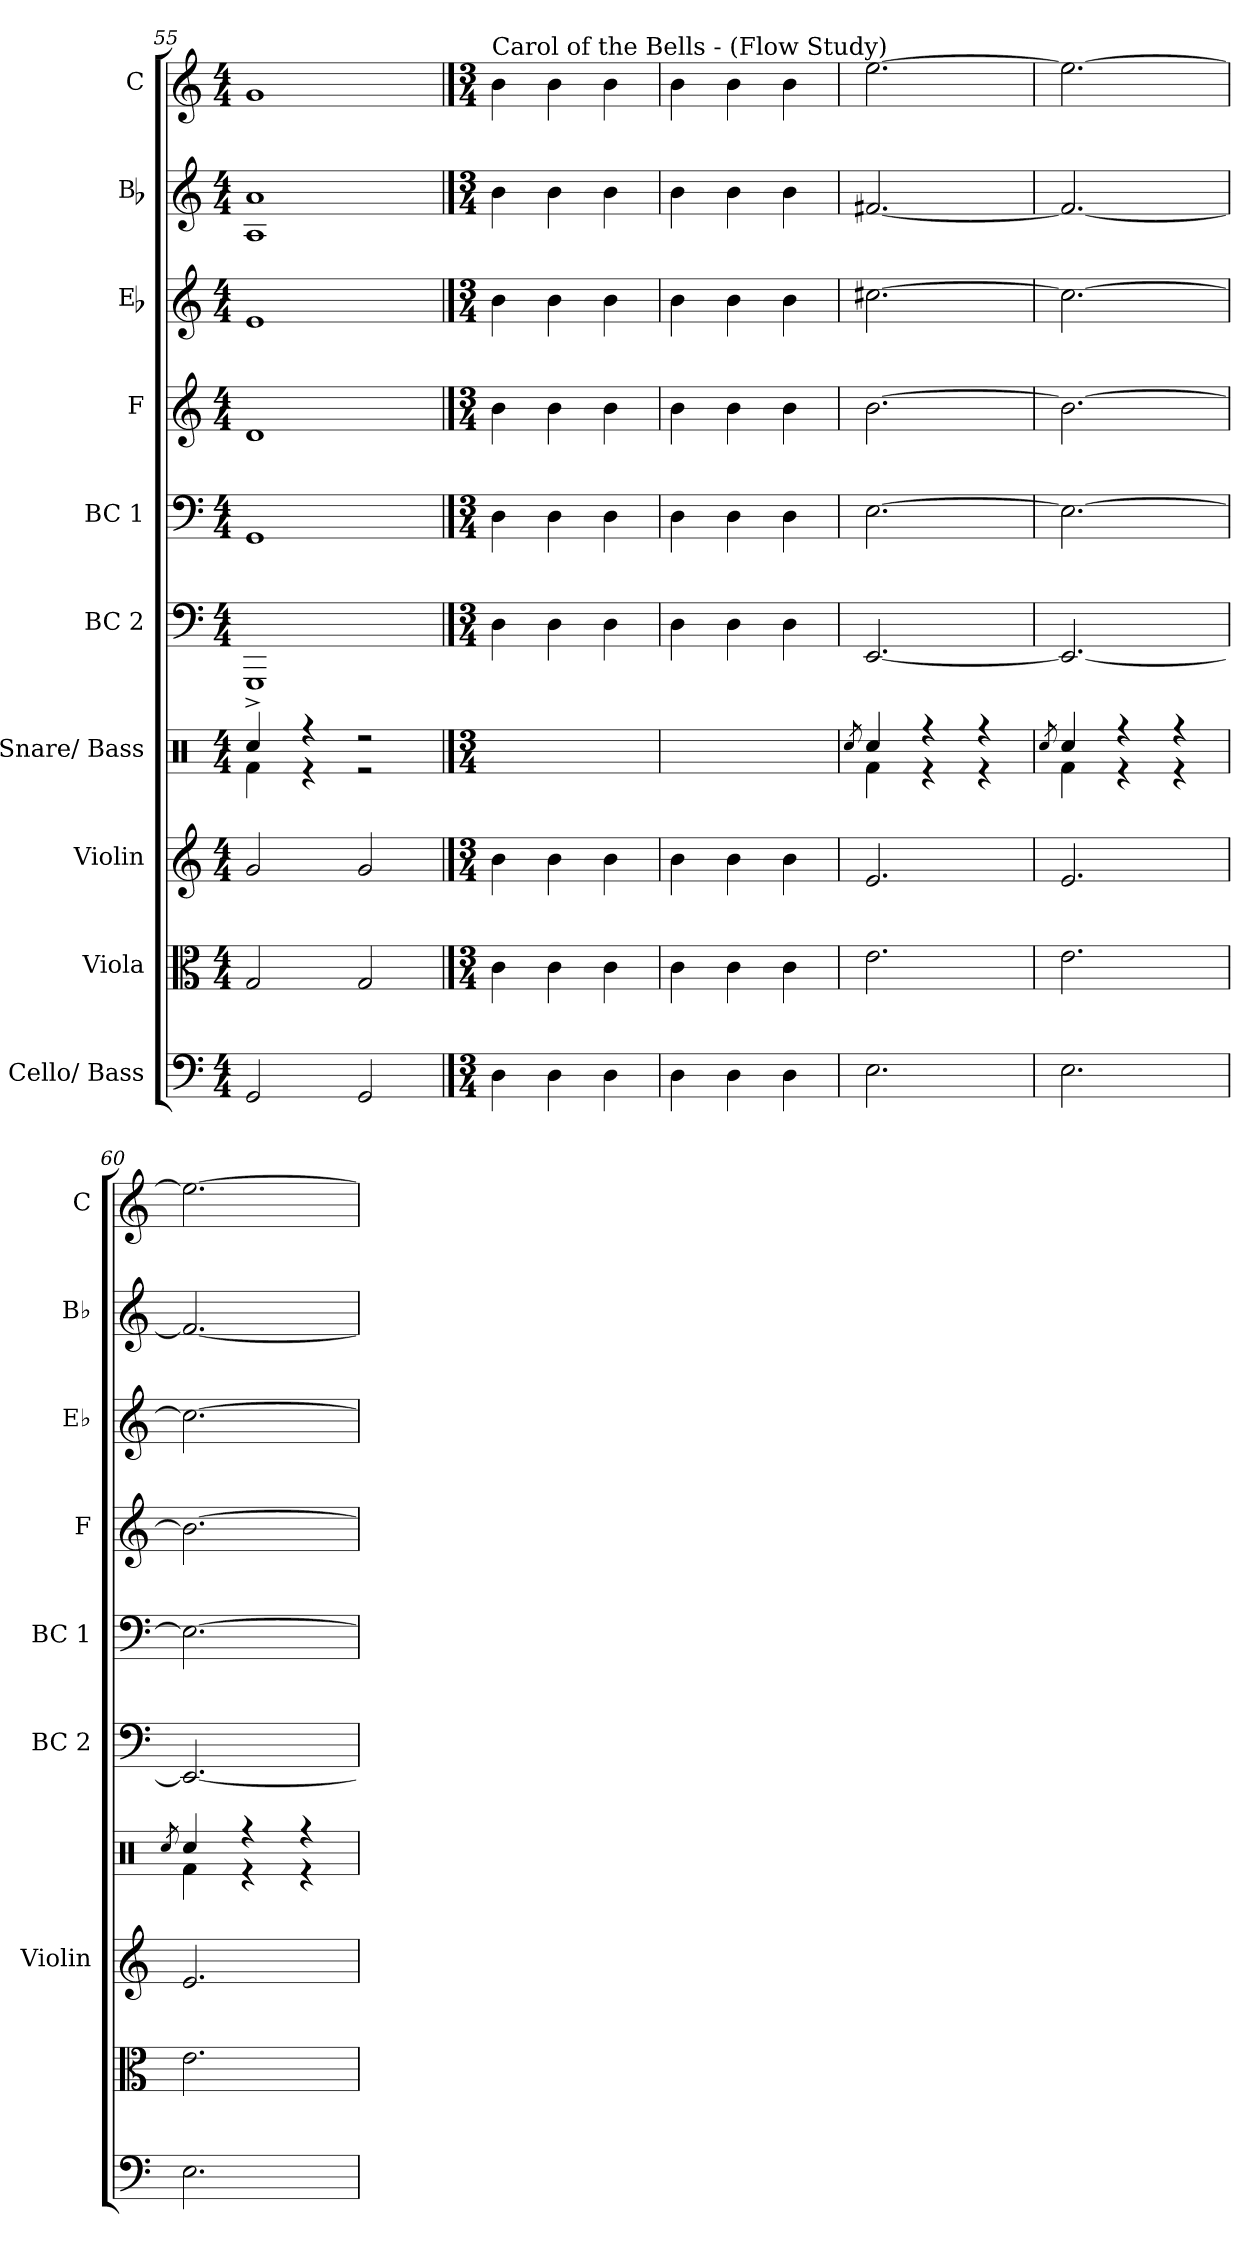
**kern	**kern	**kern	**kern	**kern	**kern	**kern	**kern	**kern	**kern
*part10	*part9	*part8	*part7	*part6	*part5	*part4	*part3	*part2	*part1
*staff10	*staff9	*staff8	*staff7	*staff6	*staff5	*staff4	*staff3	*staff2	*staff1
*I"Cello/ Bass	*I"Viola	*I"Violin	*I"Snare/ Bass	*I"BC 2	*I"BC 1	*I"F	*I"Eb	*I"Bb	*I"C
*	*	*I'Violin	*	*I'BC 2	*I'BC 1	*I'F	*I'Eb	*I'Bb	*I'C
*clefF4	*clefC3	*clefG2	*clefX	*clefF4	*clefF4	*clefG2	*clefG2	*clefG2	*clefG2
*	*	*	*	*	*	*ITrd4c7	*ITrd5c9	*ITrd1c2	*
*k[]	*k[]	*k[]	*k[]	*k[]	*k[]	*k[b-]	*k[b-e-a-]	*k[b-e-]	*k[]
*M4/4	*M4/4	*M4/4	*M4/4	*M4/4	*M4/4	*M4/4	*M4/4	*M4/4	*M4/4
=55	=55	=55	=55	=55	=55	=55	=55	=55	=55
*	*	*	*^	*	*	*	*	*	*
2GGi/	2Gi/	2gi/	4Rcc^i/	4Rfi\	1GGGi	1GGi	1Gi	1Gi	1Gi 1gi	1gi
.	.	.	4r	4r	.	.	.	.	.	.
2GGi/	2Gi/	2gi/	2r	2r	.	.	.	.	.	.
*	*	*	*v	*v	*	*	*	*	*	*
!!LO:PB:g=z
==56	==56	==56	==56	==56	==56	==56	==56	==56	==56
*M3/4	*M3/4	*M3/4	*M3/4	*M3/4	*M3/4	*M3/4	*M3/4	*M3/4	*M3/4
*	*	*	*^	*	*	*	*	*	*
!	!	!	!	!	!	!	!	!	!	!LO:TX:a:t=Carol of the Bells - (Flow Study)
*	*	*	*v	*v	*	*	*	*	*	*
4Di\	4ci\	4bi\	4Ri\	4Di\	4Di\	4ei\	4di\	4ai\	4bi\
4Di\	4ci\	4bi\	4Ri\	4Di\	4Di\	4ei\	4di\	4ai\	4bi\
4Di\	4ci\	4bi\	4Ri\	4Di\	4Di\	4ei\	4di\	4ai\	4bi\
=57	=57	=57	=57	=57	=57	=57	=57	=57	=57
4Di\	4ci\	4bi\	4Ri\	4Di\	4Di\	4ei\	4di\	4ai\	4bi\
4Di\	4ci\	4bi\	4Ri\	4Di\	4Di\	4ei\	4di\	4ai\	4bi\
4Di\	4ci\	4bi\	4Ri\	4Di\	4Di\	4ei\	4di\	4ai\	4bi\
=58	=58	=58	=58	=58	=58	=58	=58	=58	=58
.	.	.	8qRcci/	.	.	.	.	.	.
*	*	*	*^	*	*	*	*	*	*
2.Ei\	2.ei\	2.ei/	4Rcci/	4Rfi\	[<2.EEi/	[>2.Ei\	[>2.ei\	[>2.eni\	[<2.eni/	[>2.eei\
.	.	.	4r	4r	.	.	.	.	.	.
.	.	.	4r	4r	.	.	.	.	.	.
=59	=59	=59	=59	=59	=59	=59	=59	=59	=59	=59
.	.	.	8qRcci/	.	.	.	.	.	.	.
2.Ei\	2.ei\	2.ei/	4Rcci/	4Rfi\	2.EEi/_<	2.Ei\_>	2.ei\_>	2.ei\_>	2.ei/_<	2.eei\_>
.	.	.	4r	4r	.	.	.	.	.	.
.	.	.	4r	4r	.	.	.	.	.	.
=60	=60	=60	=60	=60	=60	=60	=60	=60	=60	=60
.	.	.	8qRcci/	.	.	.	.	.	.	.
2.Ei\	2.ei\	2.ei/	4Rcci/	4Rfi\	2.EEi/_<	2.Ei\_>	2.ei\_>	2.ei\_>	2.ei/_<	2.eei\_>
.	.	.	4r	4r	.	.	.	.	.	.
.	.	.	4r	4r	.	.	.	.	.	.
*	*	*	*v	*v	*	*	*	*	*	*
=	=	=	=	=	=	=	=	=	=
*-	*-	*-	*-	*-	*-	*-	*-	*-	*-
